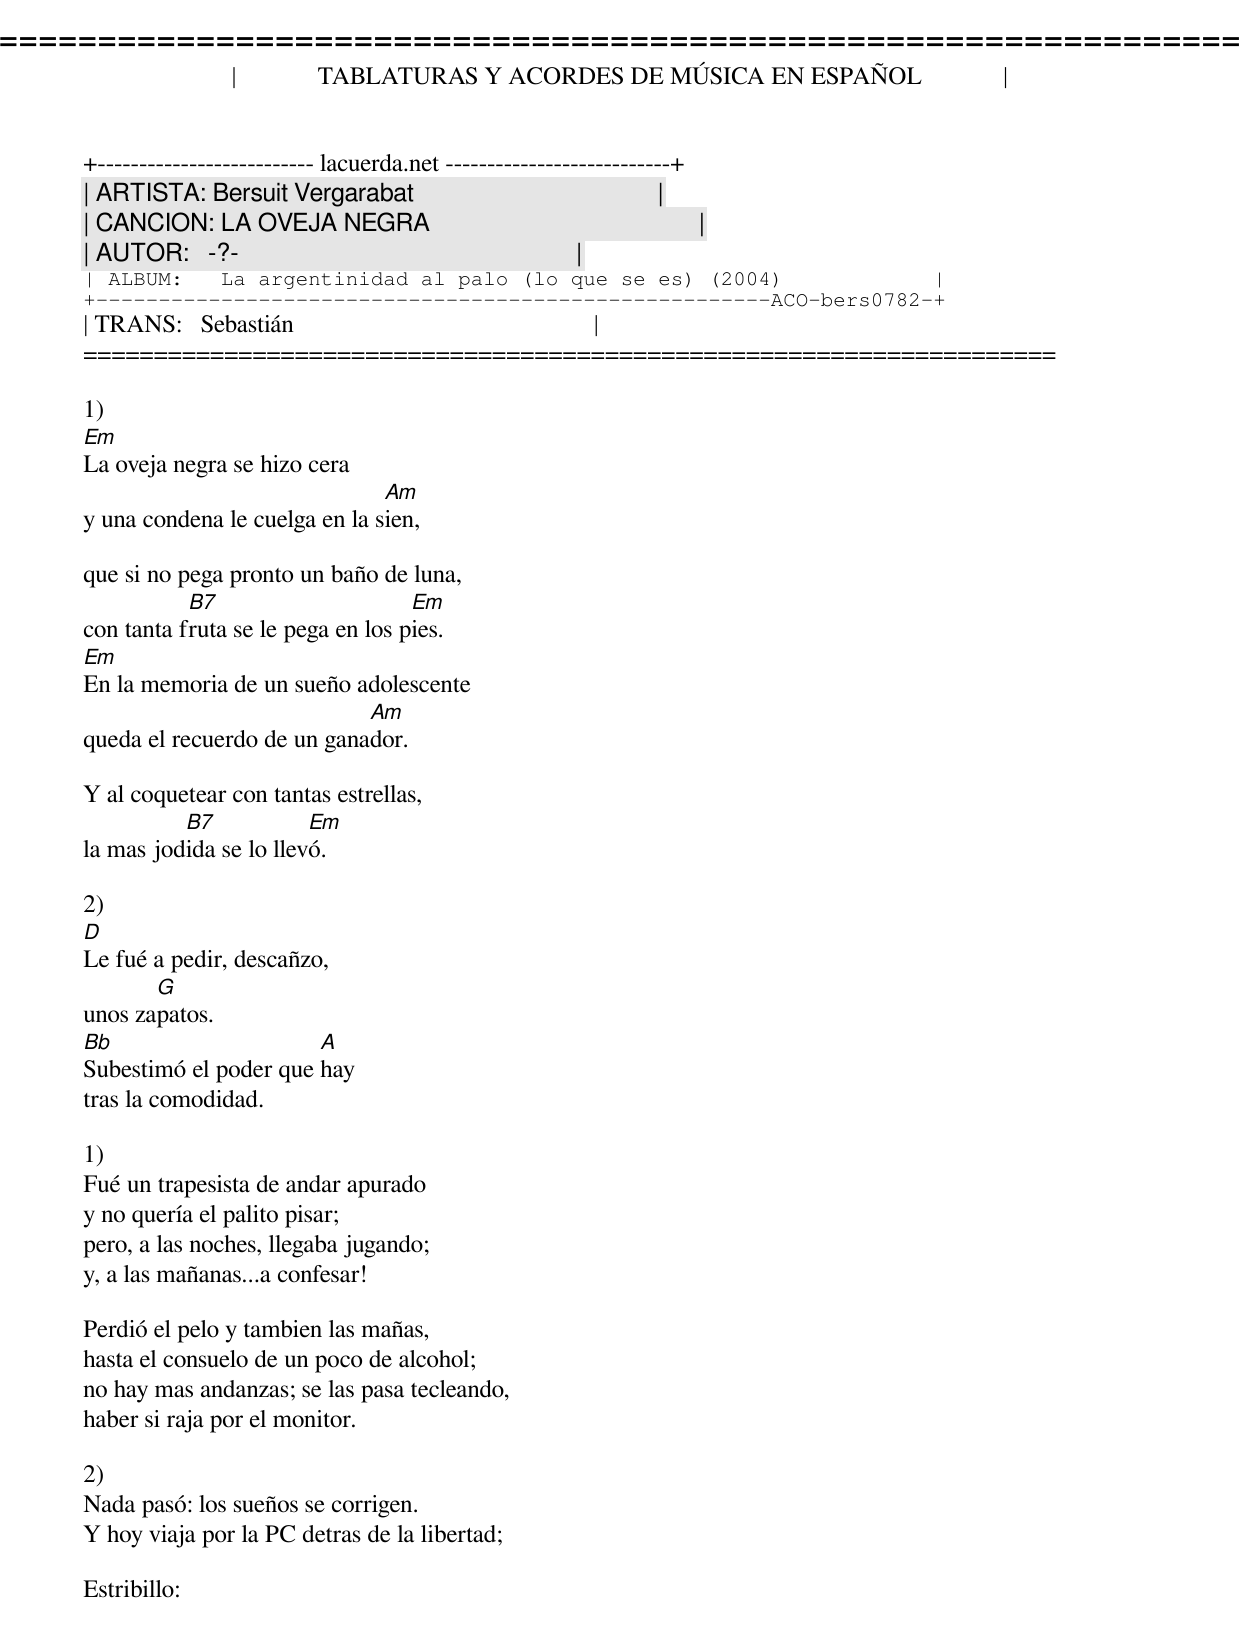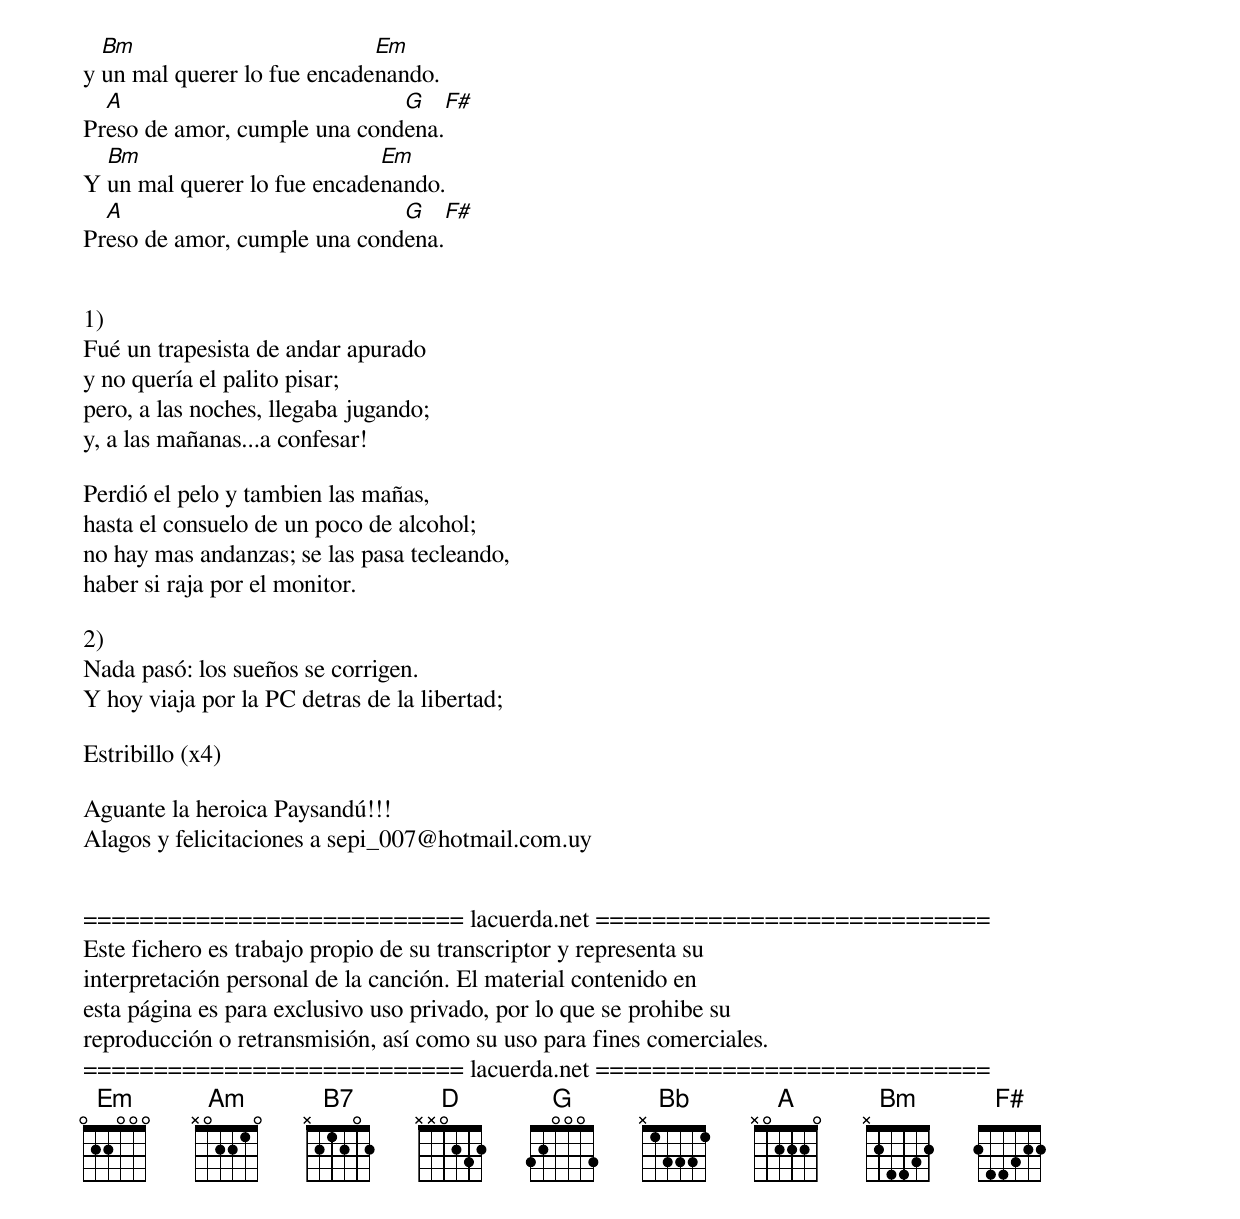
=====================================================================
|             TABLATURAS Y ACORDES DE MÚSICA EN ESPAÑOL             |
+-------------------------- lacuerda.net ---------------------------+
| ARTISTA: Bersuit Vergarabat                                       |
| CANCION: LA OVEJA NEGRA                                           |
| AUTOR:   -?-                                                      |
| ALBUM:   La argentinidad al palo (lo que se es) (2004)            |
+------------------------------------------------------ACO-bers0782-+
| TRANS:   Sebastián                                                |
=====================================================================

1)
Em
La oveja negra se hizo cera
                               Am
y una condena le cuelga en la sien,

que si no pega pronto un baño de luna,
           B7                      Em
con tanta fruta se le pega en los pies.
Em
En la memoria de un sueño adolescente
                            Am
queda el recuerdo de un ganador.

Y al coquetear con tantas estrellas,
          B7            Em
la mas jodida se lo llevó.

2)
D
Le fué a pedir, descañzo,
       G
unos zapatos.
Bb                     A
Subestimó el poder que hay
tras la comodidad.

1)
Fué un trapesista de andar apurado
y no quería el palito pisar;
pero, a las noches, llegaba jugando;
y, a las mañanas...a confesar!

Perdió el pelo y tambien las mañas,
hasta el consuelo de un poco de alcohol;
no hay mas andanzas; se las pasa tecleando,
haber si raja por el monitor.

2)
Nada pasó: los sueños se corrigen.
Y hoy viaja por la PC detras de la libertad;

Estribillo:

  Bm                         Em
y un mal querer lo fue encadenando.
  A                           G    F#
Preso de amor, cumple una condena.
  Bm                         Em
Y un mal querer lo fue encadenando.
  A                           G    F#
Preso de amor, cumple una condena.


1)
Fué un trapesista de andar apurado
y no quería el palito pisar;
pero, a las noches, llegaba jugando;
y, a las mañanas...a confesar!

Perdió el pelo y tambien las mañas,
hasta el consuelo de un poco de alcohol;
no hay mas andanzas; se las pasa tecleando,
haber si raja por el monitor.

2)
Nada pasó: los sueños se corrigen.
Y hoy viaja por la PC detras de la libertad;

Estribillo (x4)

Aguante la heroica Paysandú!!!
Alagos y felicitaciones a sepi_007@hotmail.com.uy


=========================== lacuerda.net ============================
Este fichero es trabajo propio de su transcriptor y representa su
interpretación personal de la canción. El material contenido en
esta página es para exclusivo uso privado, por lo que se prohibe su
reproducción o retransmisión, así como su uso para fines comerciales.
=========================== lacuerda.net ============================
